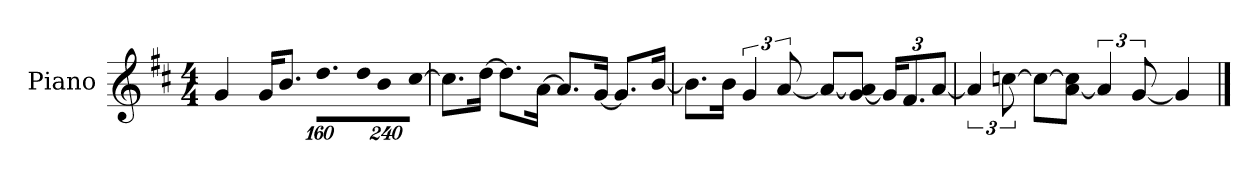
**kern
*part1
*staff1
*I"Piano
*I'P-no
*clefG2
*k[f#c#]
*M4/4
*MM90
=1
4g/
16g/KL
8.b/J
*Xbrackettup
!LO:N:vis=8.
640%137dd\L
!LO:N:vis=16
1920%137dd\K
!LO:N:vis=8
960%137b\
!LO:N:vis=16
[1920%137cc#\Jk
=2
8.cc#\L]
[16dd\Jk
8.dd\L]
[16a\Jk
8.a/L]
[16g/Jk
8.g/L]
[16b/Jk
=3
8.b\L]
16b\Jk
*brackettup
6g/
[12a/
8a/L_
[8g/ 8a/]J
*Xbrackettup
24g/KL]
12.f#/
[12a/J
=4
*brackettup
6a/]
[12ccn\
8cc\L_
[8a\ 8cc\]J
6a/]
[12g/
4g/]
==
*-
